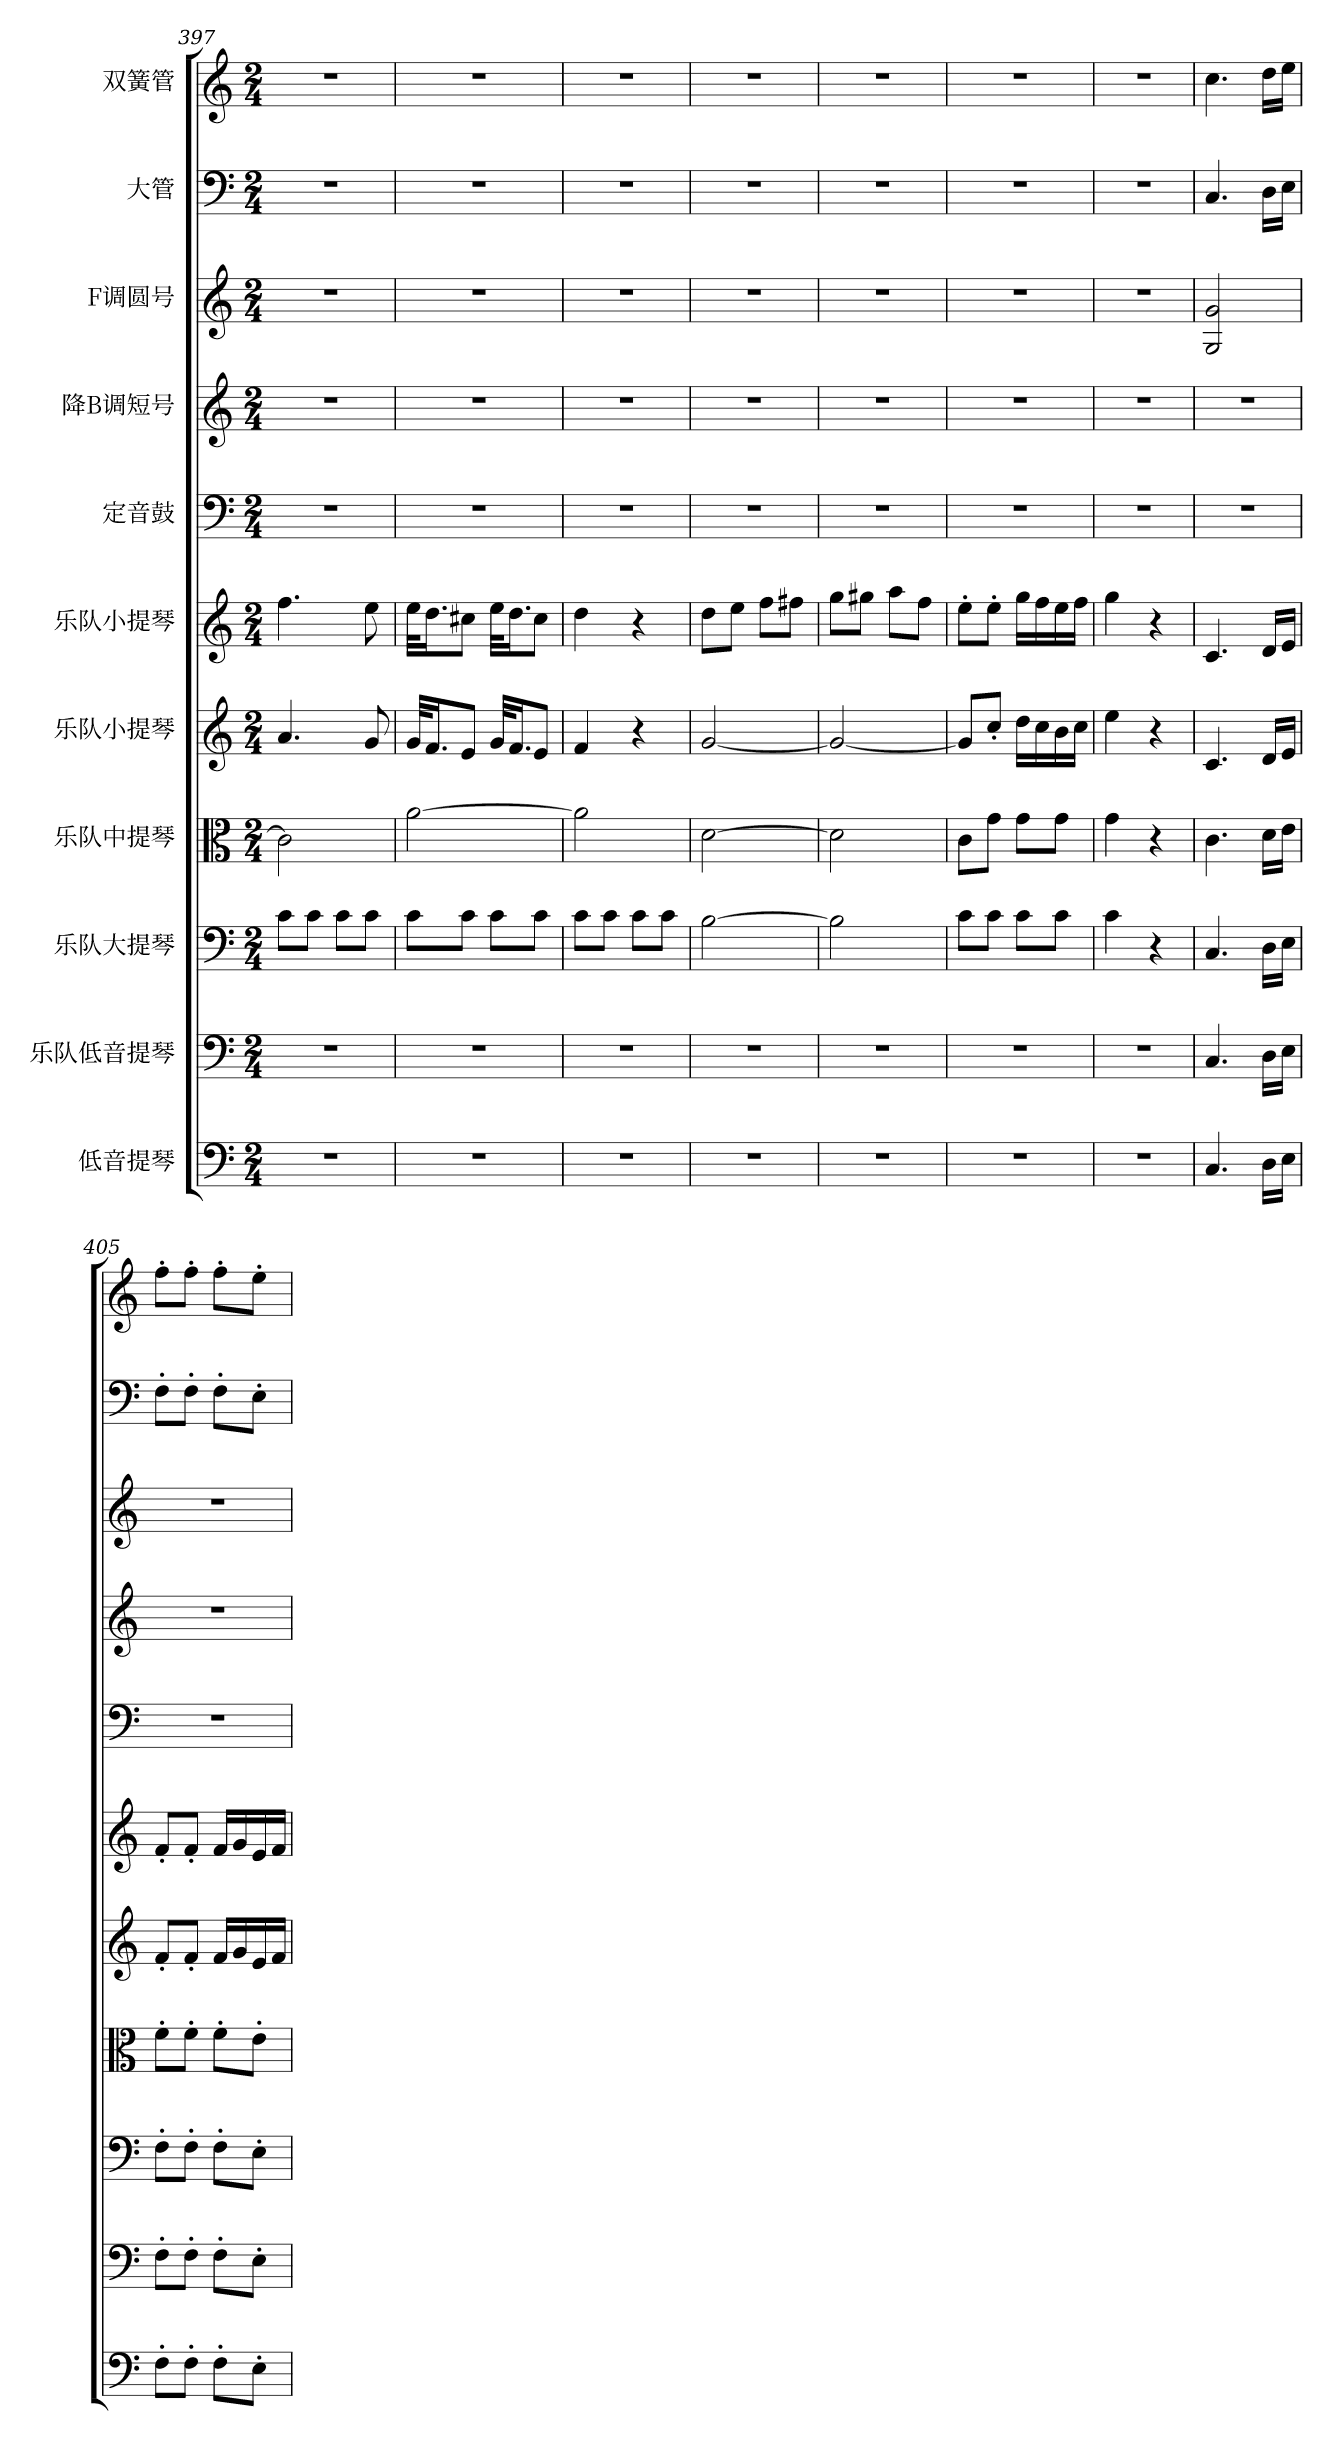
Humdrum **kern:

**kern	**kern	**kern	**kern	**kern	**kern	**kern	**kern	**kern	**kern	**kern
*part11	*part10	*part9	*part8	*part7	*part6	*part5	*part4	*part3	*part2	*part1
*staff11	*staff10	*staff9	*staff8	*staff7	*staff6	*staff5	*staff4	*staff3	*staff2	*staff1
*I"低音提琴	*I"乐队低音提琴	*I"乐队大提琴	*I"乐队中提琴	*I"乐队小提琴	*I"乐队小提琴	*I"定音鼓	*I"降B调短号	*I"F调圆号	*I"大管	*I"双簧管
*clefF4	*clefF4	*clefF4	*clefC3	*clefG2	*clefG2	*clefF4	*clefG2	*clefG2	*clefF4	*clefG2
*ITrd7c12	*ITrd7c12	*	*	*	*	*	*ITrd1c2	*ITrd4c7	*	*
*k[]	*k[]	*k[]	*k[]	*k[]	*k[]	*k[]	*k[b-e-]	*k[b-]	*k[]	*k[]
*M2/4	*M2/4	*M2/4	*M2/4	*M2/4	*M2/4	*M2/4	*M2/4	*M2/4	*M2/4	*M2/4
=397	=397	=397	=397	=397	=397	=397	=397	=397	=397	=397
2r	2r	8c\L	2c\]	4.a/	4.ff\	2r	2r	2r	2r	2r
.	.	8c\J	.	.	.	.	.	.	.	.
.	.	8c\L	.	.	.	.	.	.	.	.
.	.	8c\J	.	8g/	8ee\	.	.	.	.	.
=398	=398	=398	=398	=398	=398	=398	=398	=398	=398	=398
2r	2r	8c\L	[2a\	32g/KLL	32ee\KLL	2r	2r	2r	2r	2r
.	.	.	.	16.f/J	16.dd\J	.	.	.	.	.
.	.	8c\J	.	8e/J	8cc#X\J	.	.	.	.	.
.	.	8c\L	.	32g/KLL	32ee\KLL	.	.	.	.	.
.	.	.	.	16.f/J	16.dd\J	.	.	.	.	.
.	.	8c\J	.	8e/J	8cc#\J	.	.	.	.	.
=399	=399	=399	=399	=399	=399	=399	=399	=399	=399	=399
2r	2r	8c\L	2a\]	4f/	4dd\	2r	2r	2r	2r	2r
.	.	8c\J	.	.	.	.	.	.	.	.
.	.	8c\L	.	4r	4r	.	.	.	.	.
.	.	8c\J	.	.	.	.	.	.	.	.
=400	=400	=400	=400	=400	=400	=400	=400	=400	=400	=400
2r	2r	[2B\	[2d\	[2g/	8dd\L	2r	2r	2r	2r	2r
.	.	.	.	.	8ee\J	.	.	.	.	.
.	.	.	.	.	8ff\L	.	.	.	.	.
.	.	.	.	.	8ff#X\J	.	.	.	.	.
!!LO:PB:g=z
=401	=401	=401	=401	=401	=401	=401	=401	=401	=401	=401
2r	2r	2B\]	2d\]	2g/_	8gg\L	2r	2r	2r	2r	2r
.	.	.	.	.	8gg#X\J	.	.	.	.	.
.	.	.	.	.	8aa\L	.	.	.	.	.
.	.	.	.	.	8ff\J	.	.	.	.	.
=402	=402	=402	=402	=402	=402	=402	=402	=402	=402	=402
2r	2r	8c\L	8c\L	8g/L]	8ee'\L	2r	2r	2r	2r	2r
.	.	8c\J	8g\J	8cc'/J	8ee'\J	.	.	.	.	.
.	.	8c\L	8g\L	16dd\LL	16gg\LL	.	.	.	.	.
.	.	.	.	16cc\	16ff\	.	.	.	.	.
.	.	8c\J	8g\J	16b\	16ee\	.	.	.	.	.
.	.	.	.	16cc\JJ	16ff\JJ	.	.	.	.	.
=403	=403	=403	=403	=403	=403	=403	=403	=403	=403	=403
2r	2r	4c\	4g\	4ee\	4gg\	2r	2r	2r	2r	2r
.	.	4r	4r	4r	4r	.	.	.	.	.
=404	=404	=404	=404	=404	=404	=404	=404	=404	=404	=404
4.CC/	4.CC/	4.C/	4.c\	4.c/	4.c/	2r	2r	2C/ 2c/	4.C/	4.cc\
16DD\LL	16DD\LL	16D\LL	16d\LL	16d/LL	16d/LL	.	.	.	16D\LL	16dd\LL
16EE\JJ	16EE\JJ	16E\JJ	16e\JJ	16e/JJ	16e/JJ	.	.	.	16E\JJ	16ee\JJ
=405	=405	=405	=405	=405	=405	=405	=405	=405	=405	=405
8FF'\L	8FF'\L	8F'\L	8f'\L	8f'/L	8f'/L	2r	2r	2r	8F'\L	8ff'\L
8FF'\J	8FF'\J	8F'\J	8f'\J	8f'/J	8f'/J	.	.	.	8F'\J	8ff'\J
8FF'\L	8FF'\L	8F'\L	8f'\L	16f/LL	16f/LL	.	.	.	8F'\L	8ff'\L
.	.	.	.	16g/	16g/	.	.	.	.	.
8EE'\J	8EE'\J	8E'\J	8e'\J	16e/	16e/	.	.	.	8E'\J	8ee'\J
.	.	.	.	16f/JJ	16f/JJ	.	.	.	.	.
=	=	=	=	=	=	=	=	=	=	=
*-	*-	*-	*-	*-	*-	*-	*-	*-	*-	*-
